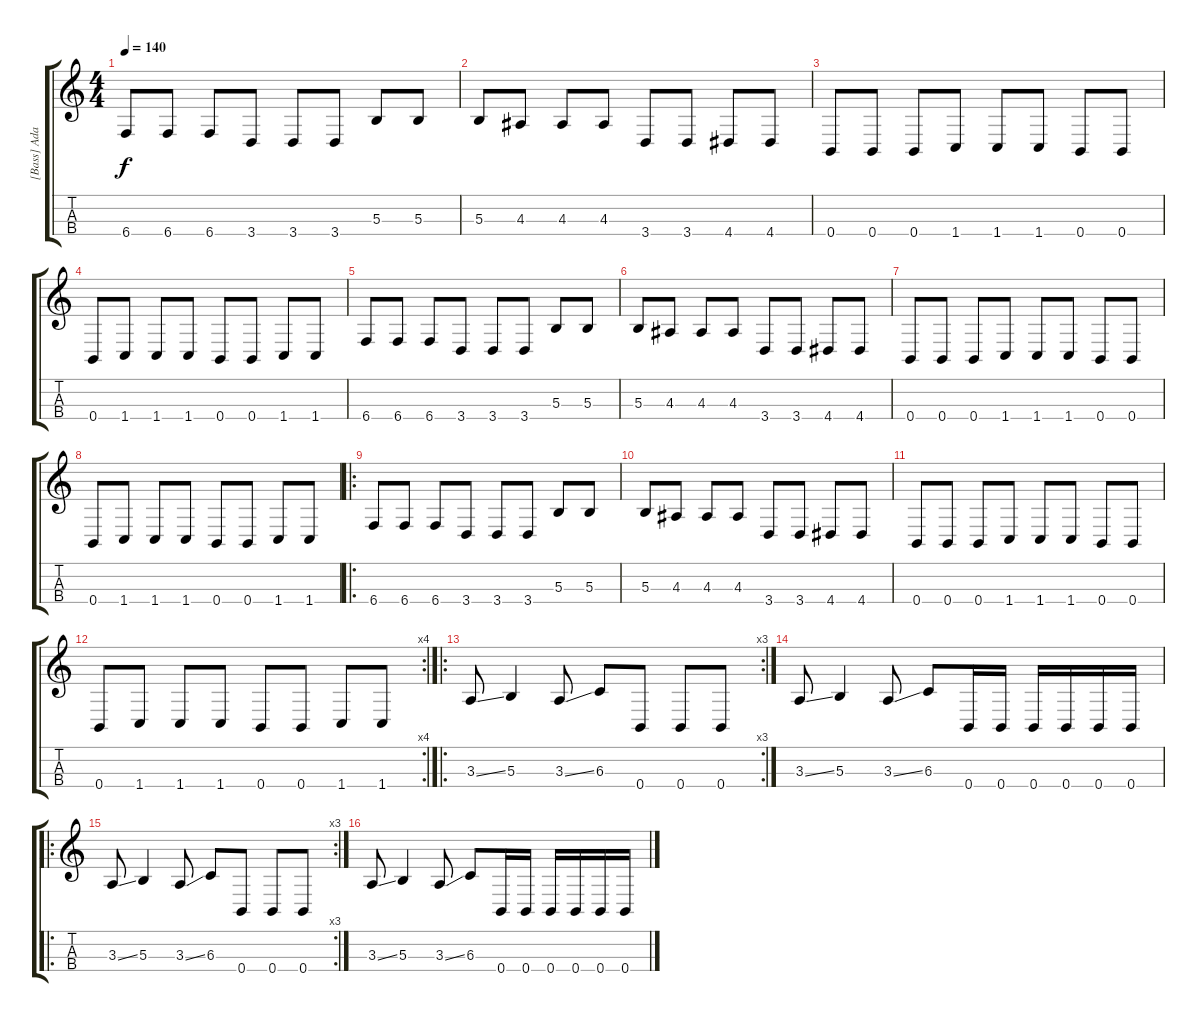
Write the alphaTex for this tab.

\track ("[Bass] Adam Duce" "[Bass] Ada") {instrument electricbasspick}
\staff {score tabs}
\tuning (E3 B2 Gb2 B1) {hide}
\ts (4 4)
\tempo 140
\clef g2
\ks c
6.4.8{dy f instrument electricbasspick} 6.4.8 6.4.8 3.4.8 3.4.8 3.4.8 5.3.8 5.3.8 |
5.3.8 4.3.8 4.3.8 4.3.8 3.4.8 3.4.8 4.4.8 4.4.8 |
0.4.8 0.4.8 0.4.8 1.4.8 1.4.8 1.4.8 0.4.8 0.4.8 |
0.4.8 1.4.8 1.4.8 1.4.8 0.4.8 0.4.8 1.4.8 1.4.8 |
6.4.8 6.4.8 6.4.8 3.4.8 3.4.8 3.4.8 5.3.8 5.3.8 |
5.3.8 4.3.8 4.3.8 4.3.8 3.4.8 3.4.8 4.4.8 4.4.8 |
0.4.8 0.4.8 0.4.8 1.4.8 1.4.8 1.4.8 0.4.8 0.4.8 |
0.4.8 1.4.8 1.4.8 1.4.8 0.4.8 0.4.8 1.4.8 1.4.8 |
\ro
6.4.8 6.4.8 6.4.8 3.4.8 3.4.8 3.4.8 5.3.8 5.3.8 |
5.3.8 4.3.8 4.3.8 4.3.8 3.4.8 3.4.8 4.4.8 4.4.8 |
0.4.8 0.4.8 0.4.8 1.4.8 1.4.8 1.4.8 0.4.8 0.4.8 |
\rc 4
0.4.8 1.4.8 1.4.8 1.4.8 0.4.8 0.4.8 1.4.8 1.4.8 |
\ro
\rc 3
3.3{ss}.8 5.3.4 3.3{ss}.8 6.3.8 0.4.8 0.4.8 0.4.8 |
3.3{ss}.8 5.3.4 3.3{ss}.8 6.3.8 0.4.16 0.4.16 0.4.16 0.4.16 0.4.16 0.4.16 |
\ro
\rc 3
3.3{ss}.8 5.3.4 3.3{ss}.8 6.3.8 0.4.8 0.4.8 0.4.8 |
3.3{ss}.8 5.3.4 3.3{ss}.8 6.3.8 0.4.16 0.4.16 0.4.16 0.4.16 0.4.16 0.4.16
